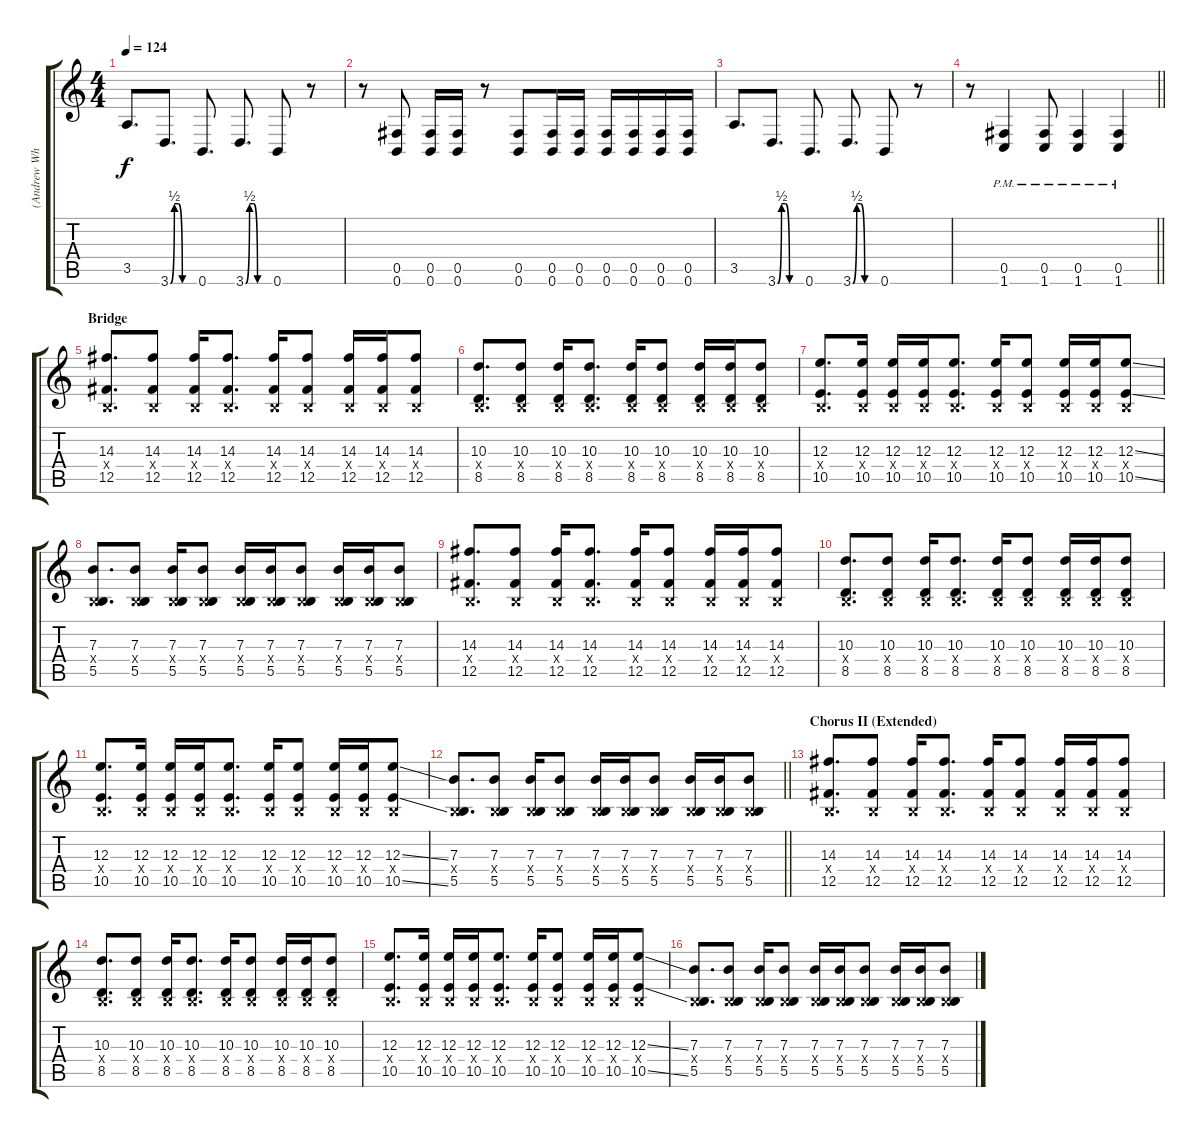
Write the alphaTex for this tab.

\track ("(Andrew Whiting) Lead Guitar" "(Andrew Wh") {instrument distortionguitar}
\staff {score tabs}
\tuning (Db4 Ab3 E3 B2 Gb2 B1) {hide}
\ts (4 4)
\tempo 124
\clef g2
\ks c
3.5.8{d dy f} 3.6{be (custom 0 0 10 2 20 2 30 0 60 0)}.8{d} 0.6.8{d} 3.6{be (custom 0 0 10 2 20 2 30 0 60 0)}.8{d} 0.6.8 r.8 |
r.8 (0.5 0.6).8 (0.5 0.6).16 (0.5 0.6).16 r.8 (0.5 0.6).8 (0.5 0.6).16 (0.5 0.6).16 (0.5 0.6).16 (0.5 0.6).16 (0.5 0.6).16 (0.5 0.6).16 |
3.5.8{d} 3.6{be (custom 0 0 10 2 20 2 30 0 60 0)}.8{d} 0.6.8{d} 3.6{be (custom 0 0 10 2 20 2 30 0 60 0)}.8{d} 0.6.8 r.8 |
\barLineRight lightlight
r.8 (0.5{pm} 1.6).4 (0.5{pm} 1.6).8 (0.5{pm} 1.6).4 (0.5{pm} 1.6).4 |
\section ("" "Bridge")
(14.3 0.4{x} 12.5).8{d volume 7} (14.3 0.4{x} 12.5).8 (14.3 0.4{x} 12.5).16 (14.3 0.4{x} 12.5).8{d} (14.3 0.4{x} 12.5).16 (14.3 0.4{x} 12.5).8 (14.3 0.4{x} 12.5).16 (14.3 0.4{x} 12.5).16 (14.3 0.4{x} 12.5).8 |
(10.3 0.4{x} 8.5).8{d} (10.3 0.4{x} 8.5).8 (10.3 0.4{x} 8.5).16 (10.3 0.4{x} 8.5).8{d} (10.3 0.4{x} 8.5).16 (10.3 0.4{x} 8.5).8 (10.3 0.4{x} 8.5).16 (10.3 0.4{x} 8.5).16 (10.3 0.4{x} 8.5).8 |
(12.3 0.4{x} 10.5).8{d} (12.3 0.4{x} 10.5).16 (12.3 0.4{x} 10.5).16 (12.3 0.4{x} 10.5).16 (12.3 0.4{x} 10.5).8{d} (12.3 0.4{x} 10.5).16 (12.3 0.4{x} 10.5).8 (12.3 0.4{x} 10.5).16 (12.3 0.4{x} 10.5).16 (12.3{ss} 0.4{x} 10.5{ss}).8 |
(7.3 0.4{x} 5.5).8{d} (7.3 0.4{x} 5.5).8 (7.3 0.4{x} 5.5).16 (7.3 0.4{x} 5.5).8 (7.3 0.4{x} 5.5).16 (7.3 0.4{x} 5.5).16 (7.3 0.4{x} 5.5).8 (7.3 0.4{x} 5.5).16 (7.3 0.4{x} 5.5).16 (7.3 0.4{x} 5.5).8 |
(14.3 0.4{x} 12.5).8{d} (14.3 0.4{x} 12.5).8 (14.3 0.4{x} 12.5).16 (14.3 0.4{x} 12.5).8{d} (14.3 0.4{x} 12.5).16 (14.3 0.4{x} 12.5).8 (14.3 0.4{x} 12.5).16 (14.3 0.4{x} 12.5).16 (14.3 0.4{x} 12.5).8 |
(10.3 0.4{x} 8.5).8{d} (10.3 0.4{x} 8.5).8 (10.3 0.4{x} 8.5).16 (10.3 0.4{x} 8.5).8{d} (10.3 0.4{x} 8.5).16 (10.3 0.4{x} 8.5).8 (10.3 0.4{x} 8.5).16 (10.3 0.4{x} 8.5).16 (10.3 0.4{x} 8.5).8 |
(12.3 0.4{x} 10.5).8{d} (12.3 0.4{x} 10.5).16 (12.3 0.4{x} 10.5).16 (12.3 0.4{x} 10.5).16 (12.3 0.4{x} 10.5).8{d} (12.3 0.4{x} 10.5).16 (12.3 0.4{x} 10.5).8 (12.3 0.4{x} 10.5).16 (12.3 0.4{x} 10.5).16 (12.3{ss} 0.4{x} 10.5{ss}).8 |
\barLineRight lightlight
(7.3 0.4{x} 5.5).8{d} (7.3 0.4{x} 5.5).8 (7.3 0.4{x} 5.5).16 (7.3 0.4{x} 5.5).8 (7.3 0.4{x} 5.5).16 (7.3 0.4{x} 5.5).16 (7.3 0.4{x} 5.5).8 (7.3 0.4{x} 5.5).16 (7.3 0.4{x} 5.5).16 (7.3 0.4{x} 5.5).8 |
\section ("" "Chorus II (Extended)")
(14.3 0.4{x} 12.5).8{d volume 12} (14.3 0.4{x} 12.5).8 (14.3 0.4{x} 12.5).16 (14.3 0.4{x} 12.5).8{d} (14.3 0.4{x} 12.5).16 (14.3 0.4{x} 12.5).8 (14.3 0.4{x} 12.5).16 (14.3 0.4{x} 12.5).16 (14.3 0.4{x} 12.5).8 |
(10.3 0.4{x} 8.5).8{d} (10.3 0.4{x} 8.5).8 (10.3 0.4{x} 8.5).16 (10.3 0.4{x} 8.5).8{d} (10.3 0.4{x} 8.5).16 (10.3 0.4{x} 8.5).8 (10.3 0.4{x} 8.5).16 (10.3 0.4{x} 8.5).16 (10.3 0.4{x} 8.5).8 |
(12.3 0.4{x} 10.5).8{d} (12.3 0.4{x} 10.5).16 (12.3 0.4{x} 10.5).16 (12.3 0.4{x} 10.5).16 (12.3 0.4{x} 10.5).8{d} (12.3 0.4{x} 10.5).16 (12.3 0.4{x} 10.5).8 (12.3 0.4{x} 10.5).16 (12.3 0.4{x} 10.5).16 (12.3{ss} 0.4{x} 10.5{ss}).8 |
(7.3 0.4{x} 5.5).8{d} (7.3 0.4{x} 5.5).8 (7.3 0.4{x} 5.5).16 (7.3 0.4{x} 5.5).8 (7.3 0.4{x} 5.5).16 (7.3 0.4{x} 5.5).16 (7.3 0.4{x} 5.5).8 (7.3 0.4{x} 5.5).16 (7.3 0.4{x} 5.5).16 (7.3 0.4{x} 5.5).8
